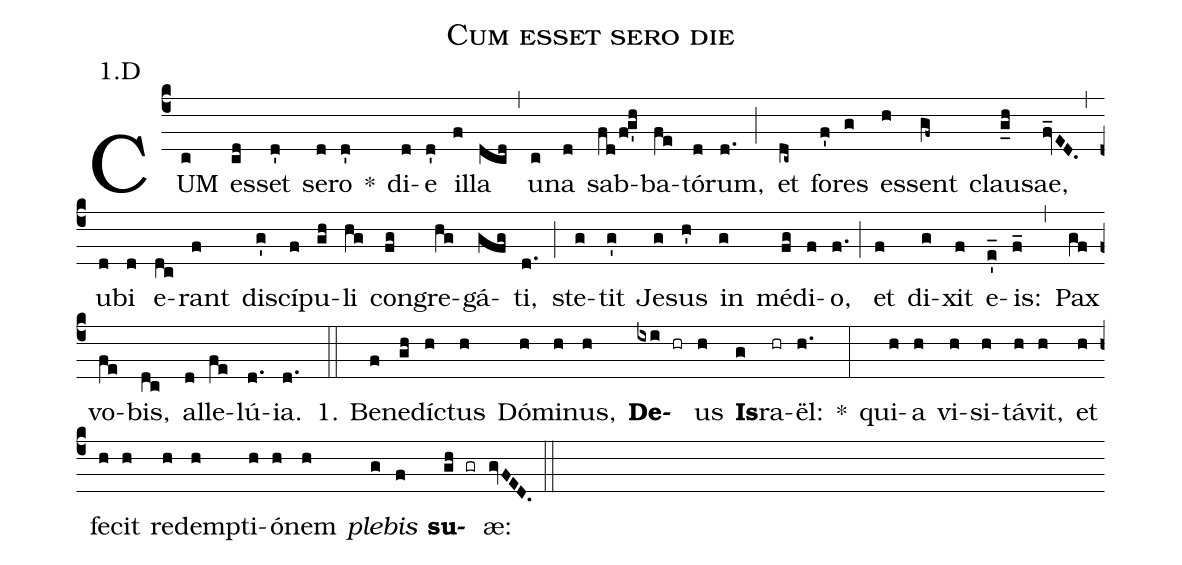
name:Cum esset sero die;
office-part:Antiphona;
mode:1;
annotation: 1.D;
%%
(c4) CUM(c) es(cd)set(d') se(d)ro(d') *() di(d)e(d') il(f)la(dcd) (,) u(c)na(d) sab(fd/f!g'h)ba(fe)tó(d)rum,(d.) (;) et(dc~) fo(f')res(g) es(h)sent(gf~) clau(g_h)sae,(fv_ED.) (,) u(d)bi(d) e(dc)rant(f) di(g')scí(f)pu(gh)li(hg) con(fg)gre(hg)gá(gfg)ti,(d.) (;) ste(g)tit(g') Je(g)sus(h') in(g) mé(fg)di(f)o,(f.) (;) et(f) di(g)xit(f) e(e'_)is:(f_) (,) Pax(gf) vo(fe)bis,(dc) al(d)le(fe)lú(d.)ia.(d.) (::)
1. Be(f)ne(gh)díc(h)tus(h) Dó(h)mi(h)nus,(h) <b>De</b>(ixi hr)us(h) <b>Is</b>(g)ra(hr)ël:(h.) *(:) qui(h)a(h) vi(h)si(h)tá(h)vit,(h) et(h) fe(h)cit(h) red(h)emp(h)ti(h)ó(h)nem(h) <i>ple</i>(g)<i>bis</i>(f) <b>su</b>(gh gr)æ:(gvFED.) (::)
